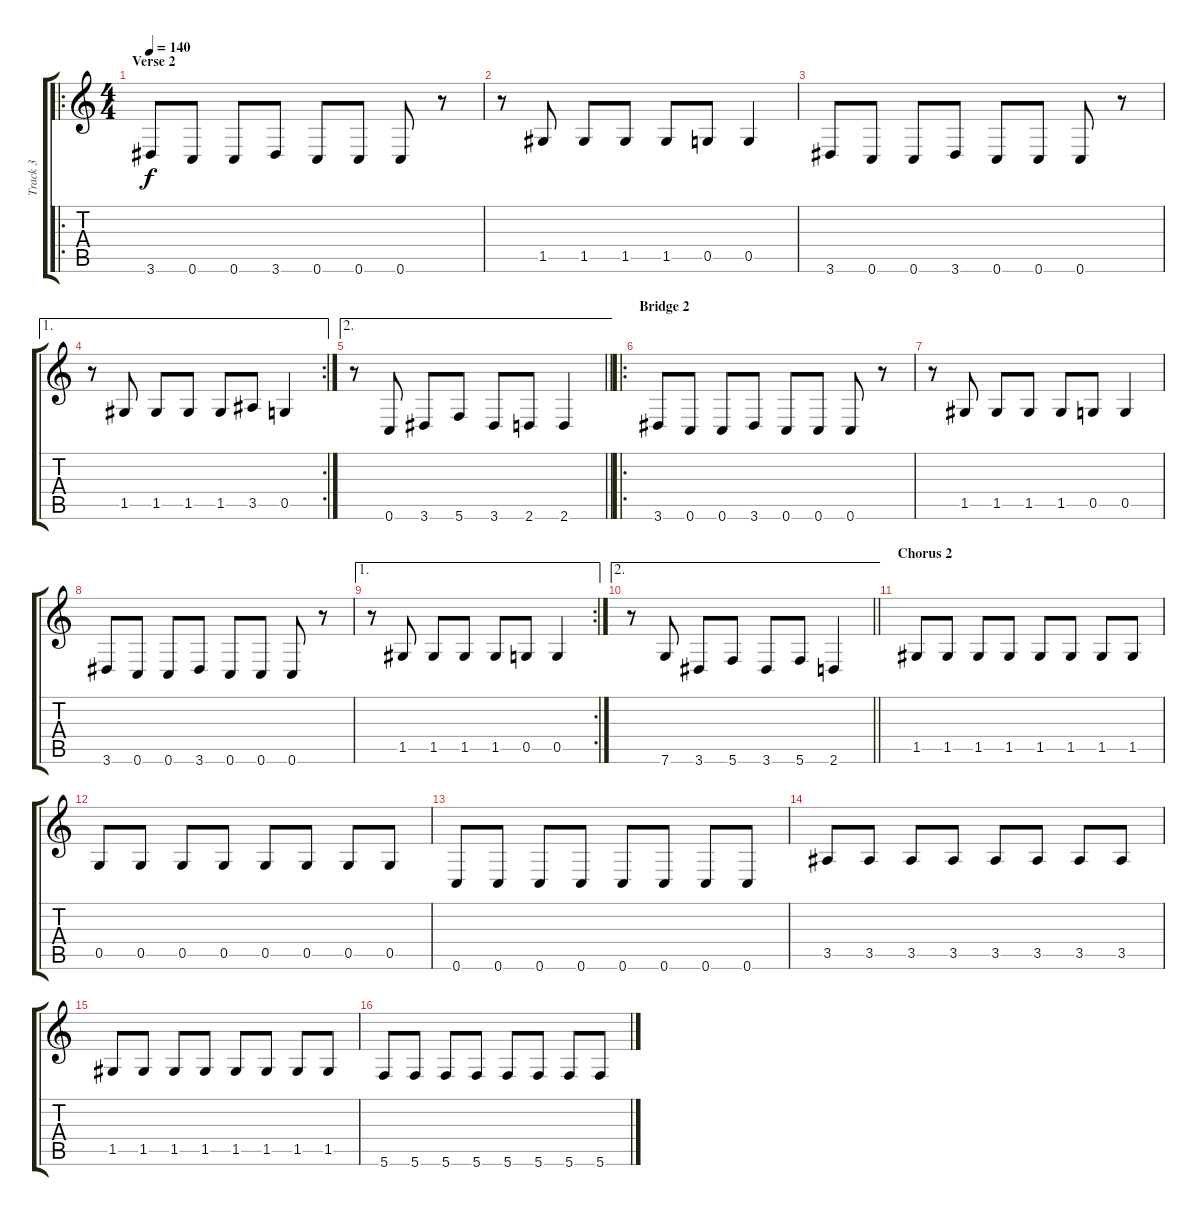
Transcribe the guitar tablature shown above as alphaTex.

\track ("Track 3" "Track 3") {instrument electricbasspick}
\staff {score tabs}
\tuning (D4 A3 F3 C3 G2 C2) {hide}
\ro
\ts (4 4)
\section ("" "Verse 2")
\tempo 140
\clef g2
\ks c
3.6.8{dy f} 0.6.8 0.6.8 3.6.8 0.6.8 0.6.8 0.6.8 r.8 |
r.8 1.5.8 1.5.8 1.5.8 1.5.8 0.5.8 0.5.4 |
3.6.8 0.6.8 0.6.8 3.6.8 0.6.8 0.6.8 0.6.8 r.8 |
\ae 1
\rc 2
r.8 1.5.8 1.5.8 1.5.8 1.5.8 3.5.8 0.5.4 |
\ae 2
\barLineRight lightlight
r.8 0.6.8 3.6.8 5.6.8 3.6.8 2.6.8 2.6.4 |
\ro
\section ("" "Bridge 2")
3.6.8 0.6.8 0.6.8 3.6.8 0.6.8 0.6.8 0.6.8 r.8 |
r.8 1.5.8 1.5.8 1.5.8 1.5.8 0.5.8 0.5.4 |
3.6.8 0.6.8 0.6.8 3.6.8 0.6.8 0.6.8 0.6.8 r.8 |
\ae 1
\rc 2
r.8 1.5.8 1.5.8 1.5.8 1.5.8 0.5.8 0.5.4 |
\ae 2
\barLineRight lightlight
r.8 7.6.8 3.6.8 5.6.8 3.6.8 5.6.8 2.6.4 |
\section ("" "Chorus 2")
1.5.8 1.5.8 1.5.8 1.5.8 1.5.8 1.5.8 1.5.8 1.5.8 |
0.5.8 0.5.8 0.5.8 0.5.8 0.5.8 0.5.8 0.5.8 0.5.8 |
0.6.8 0.6.8 0.6.8 0.6.8 0.6.8 0.6.8 0.6.8 0.6.8 |
3.5.8 3.5.8 3.5.8 3.5.8 3.5.8 3.5.8 3.5.8 3.5.8 |
1.5.8 1.5.8 1.5.8 1.5.8 1.5.8 1.5.8 1.5.8 1.5.8 |
5.6.8 5.6.8 5.6.8 5.6.8 5.6.8 5.6.8 5.6.8 5.6.8
